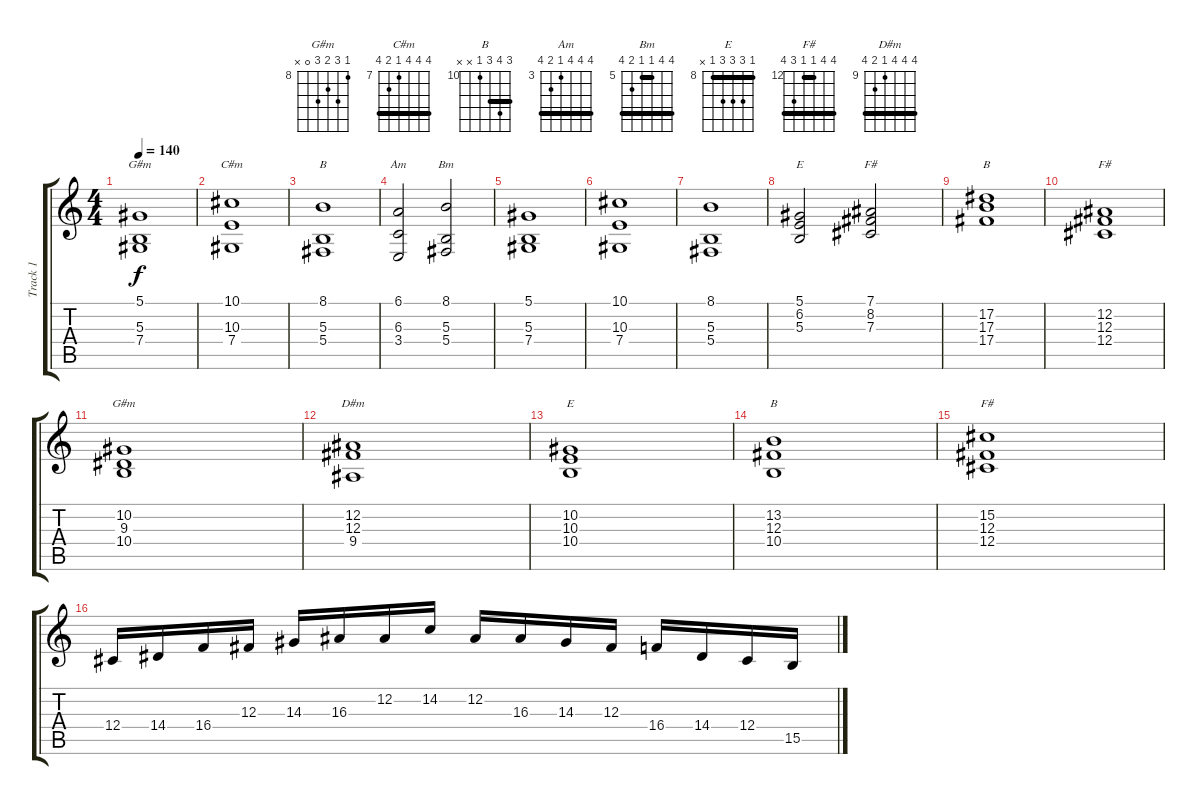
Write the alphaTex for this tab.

\track ("Track 1" "Track 1") {instrument stringensemble1}
\staff {score tabs}
\tuning (Eb4 Bb3 Gb3 Db3 Ab2 Eb2) {hide}
\chord ("G#m" 5 5 5 7 0 x) {firstfret 5 barre 5}
\chord ("C#m" 10 10 10 7 8 10) {firstfret 7 barre 10}
\chord ("B" 8 5 5 5 7 8) {firstfret 5 barre 5}
\chord ("Am" 6 6 6 3 4 6) {firstfret 3 barre 6}
\chord ("Bm" 8 8 5 5 6 8) {firstfret 5 barre (5 8)}
\chord ("E" 5 6 5 3 x x) {firstfret 3 barre 5}
\chord ("F#" 7 8 7 5 x x) {firstfret 5 barre 7}
\chord ("B" 15 17 17 17 15 x) {firstfret 15 barre 15}
\chord ("F#" 10 12 12 12 10 x) {firstfret 10 barre 10}
\chord ("G#m" 8 10 9 10 0 x) {firstfret 8}
\chord ("D#m" 12 12 12 9 10 12) {firstfret 9 barre 12}
\chord ("E" 8 10 10 10 8 x) {firstfret 8 barre 8}
\chord ("B" 12 13 12 10 x x) {firstfret 10 barre 12}
\chord ("F#" 15 15 12 12 14 15) {firstfret 12 barre (12 15)}
\ts (4 4)
\tempo 140
\clef g2
\ks aminor
(5.1 5.3 7.4).1{ch "G#m" dy f} |
(10.1 10.3 7.4).1{ch "C#m"} |
(8.1 5.3 5.4).1{ch "B"} |
(6.1 6.3 3.4).2{ch "Am"} (8.1 5.3 5.4).2{ch "Bm"} |
(5.1 5.3 7.4).1 |
(10.1 10.3 7.4).1 |
(8.1 5.3 5.4).1 |
(5.1 6.2 5.3).2{ch "E"} (7.1 8.2 7.3).2{ch "F#"} |
(17.2 17.3 17.4).1{ch "B"} |
(12.2 12.3 12.4).1{ch "F#"} |
(10.2 9.3 10.4).1{ch "G#m"} |
(12.2 12.3 9.4).1{ch "D#m"} |
(10.2 10.3 10.4).1{ch "E"} |
(13.2 12.3 10.4).1{ch "B"} |
(15.2 12.3 12.4).1{ch "F#"} |
12.4.16 14.4.16 16.4.16 12.3.16 14.3.16 16.3.16 12.2.16 14.2.16 12.2.16 16.3.16 14.3.16 12.3.16 16.4.16 14.4.16 12.4.16 15.5.16
